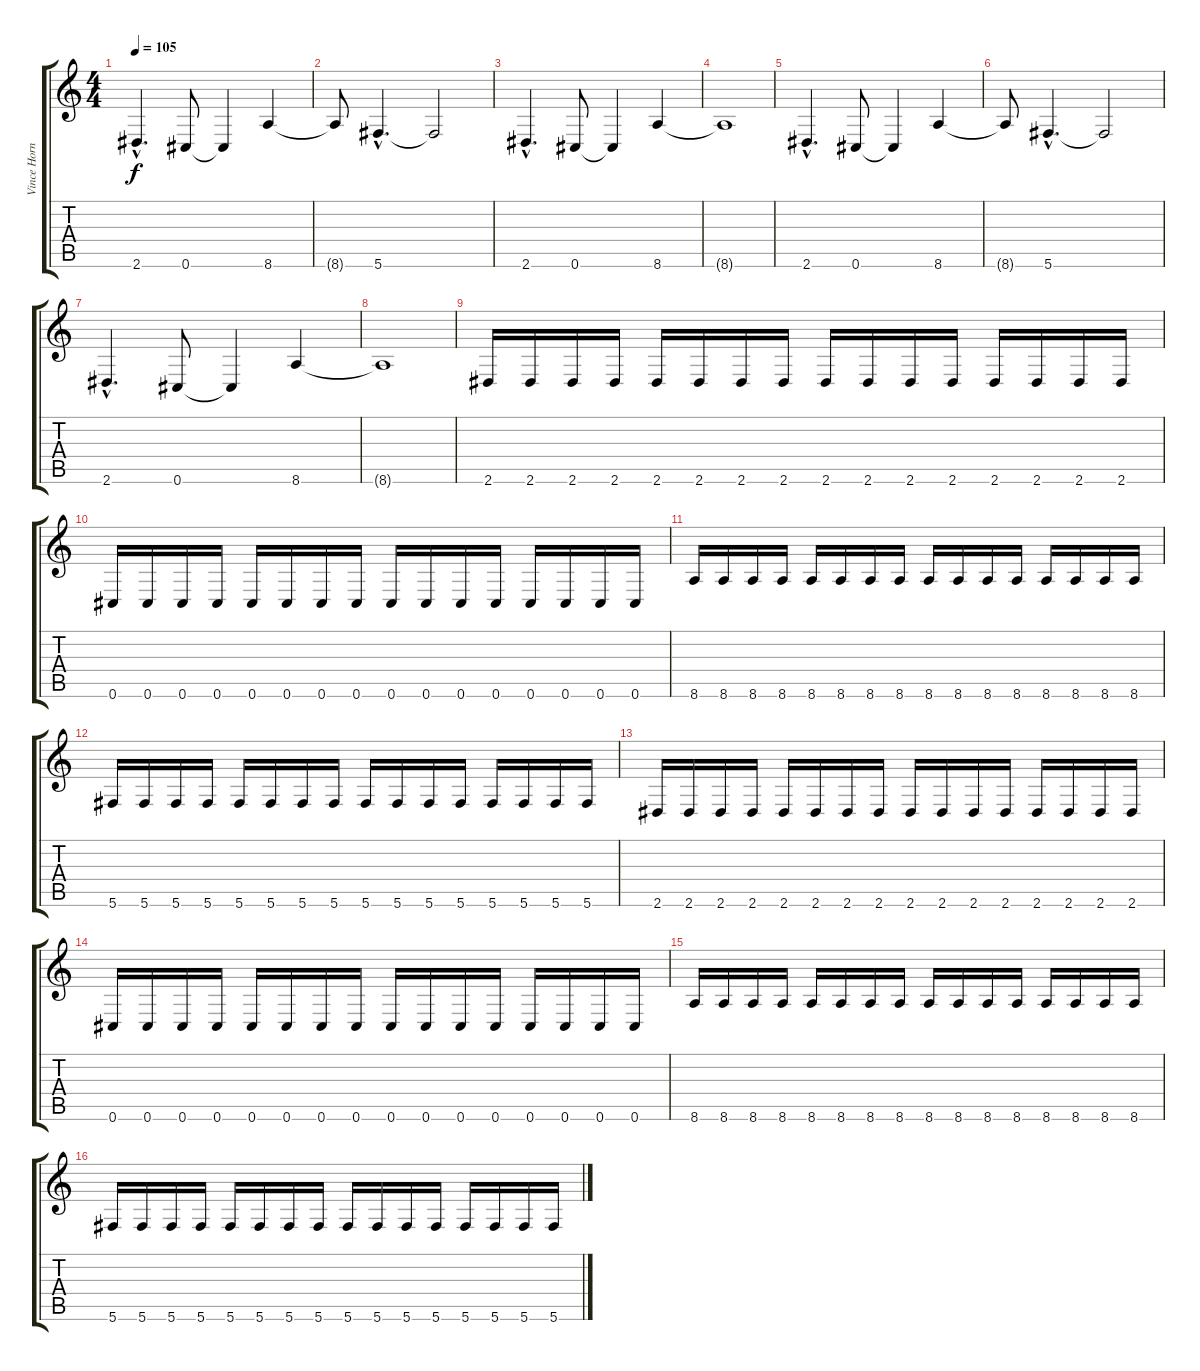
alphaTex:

\track ("Vince Hornsby - Bass" "Vince Horn") {instrument electricbasspick}
\staff {score tabs}
\tuning (Eb4 Bb3 Gb3 Db3 Ab2 Db2) {hide}
\ts (4 4)
\tempo 105
\clef g2
\ks c
2.6{hac}.4{d dy f} 0.6.8 0.6{t}.4 8.6.4 |
8.6{t}.8 5.6{hac}.4{d} 5.6{t}.2 |
2.6{hac}.4{d} 0.6.8 0.6{t}.4 8.6.4 |
8.6{t}.1 |
2.6{hac}.4{d} 0.6.8 0.6{t}.4 8.6.4 |
8.6{t}.8 5.6{hac}.4{d} 5.6{t}.2 |
2.6{hac}.4{d} 0.6.8 0.6{t}.4 8.6.4 |
8.6{t}.1 |
2.6.16 2.6.16 2.6.16 2.6.16 2.6.16 2.6.16 2.6.16 2.6.16 2.6.16 2.6.16 2.6.16 2.6.16 2.6.16 2.6.16 2.6.16 2.6.16 |
0.6.16 0.6.16 0.6.16 0.6.16 0.6.16 0.6.16 0.6.16 0.6.16 0.6.16 0.6.16 0.6.16 0.6.16 0.6.16 0.6.16 0.6.16 0.6.16 |
8.6.16 8.6.16 8.6.16 8.6.16 8.6.16 8.6.16 8.6.16 8.6.16 8.6.16 8.6.16 8.6.16 8.6.16 8.6.16 8.6.16 8.6.16 8.6.16 |
5.6.16 5.6.16 5.6.16 5.6.16 5.6.16 5.6.16 5.6.16 5.6.16 5.6.16 5.6.16 5.6.16 5.6.16 5.6.16 5.6.16 5.6.16 5.6.16 |
2.6.16 2.6.16 2.6.16 2.6.16 2.6.16 2.6.16 2.6.16 2.6.16 2.6.16 2.6.16 2.6.16 2.6.16 2.6.16 2.6.16 2.6.16 2.6.16 |
0.6.16 0.6.16 0.6.16 0.6.16 0.6.16 0.6.16 0.6.16 0.6.16 0.6.16 0.6.16 0.6.16 0.6.16 0.6.16 0.6.16 0.6.16 0.6.16 |
8.6.16 8.6.16 8.6.16 8.6.16 8.6.16 8.6.16 8.6.16 8.6.16 8.6.16 8.6.16 8.6.16 8.6.16 8.6.16 8.6.16 8.6.16 8.6.16 |
5.6.16 5.6.16 5.6.16 5.6.16 5.6.16 5.6.16 5.6.16 5.6.16 5.6.16 5.6.16 5.6.16 5.6.16 5.6.16 5.6.16 5.6.16 5.6.16
